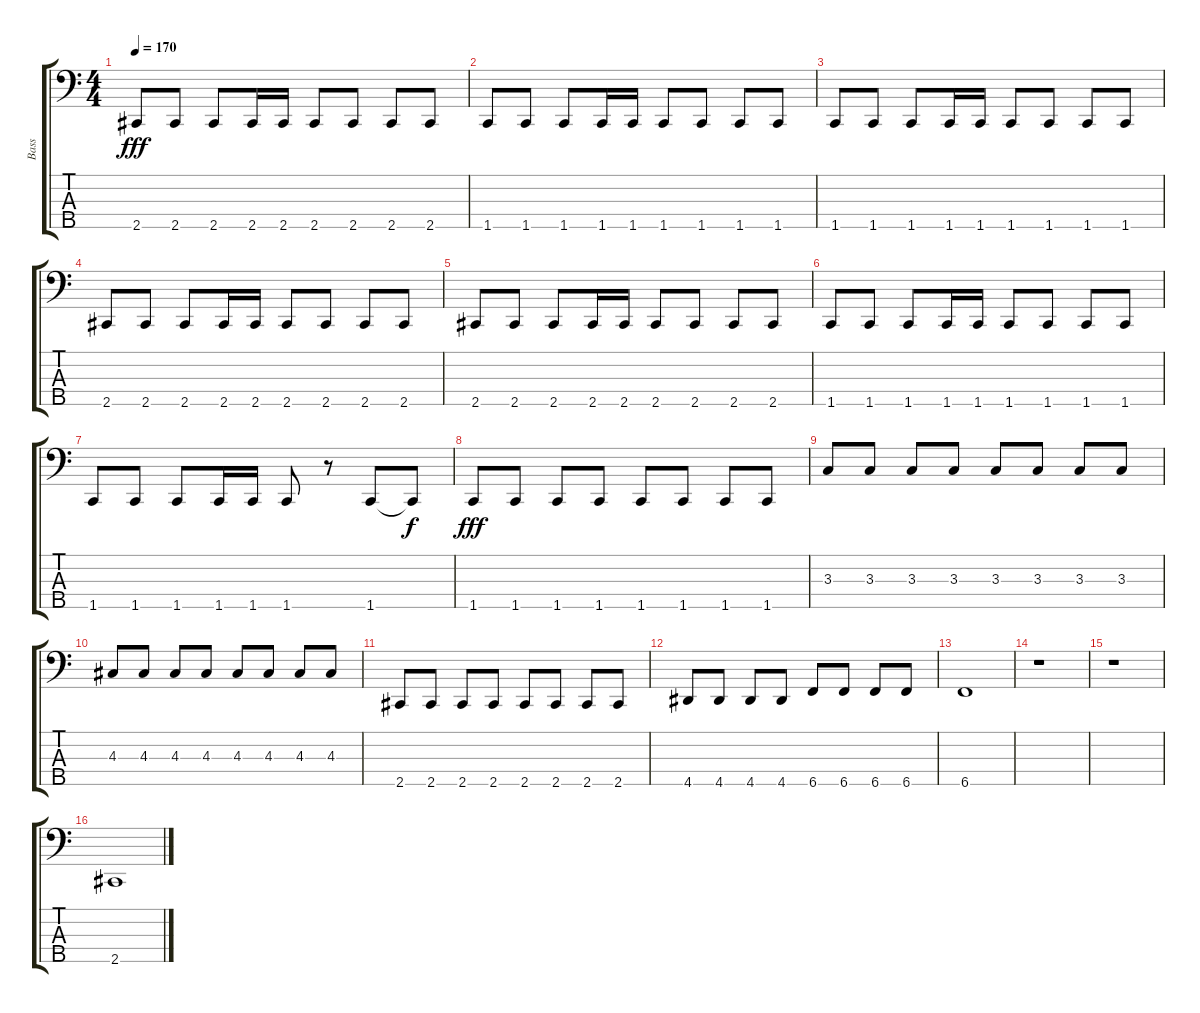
\track ("Bass" "Bass") {instrument electricbassfinger}
\staff {score tabs}
\tuning (G2 D2 A1 E1 B0) {hide}
\ts (4 4)
\tempo 170
\clef f4
\ks c
2.5.8{dy fff} 2.5.8 2.5.8 2.5.16 2.5.16 2.5.8 2.5.8 2.5.8 2.5.8 |
1.5.8 1.5.8 1.5.8 1.5.16 1.5.16 1.5.8 1.5.8 1.5.8 1.5.8 |
1.5.8 1.5.8 1.5.8 1.5.16 1.5.16 1.5.8 1.5.8 1.5.8 1.5.8 |
2.5.8 2.5.8 2.5.8 2.5.16 2.5.16 2.5.8 2.5.8 2.5.8 2.5.8 |
2.5.8 2.5.8 2.5.8 2.5.16 2.5.16 2.5.8 2.5.8 2.5.8 2.5.8 |
1.5.8 1.5.8 1.5.8 1.5.16 1.5.16 1.5.8 1.5.8 1.5.8 1.5.8 |
1.5.8 1.5.8 1.5.8 1.5.16 1.5.16 1.5.8 r.8 1.5.8 1.5{t}.8{dy f} |
1.5.8{dy fff} 1.5.8 1.5.8 1.5.8 1.5.8 1.5.8 1.5.8 1.5.8 |
3.3.8 3.3.8 3.3.8 3.3.8 3.3.8 3.3.8 3.3.8 3.3.8 |
4.3.8 4.3.8 4.3.8 4.3.8 4.3.8 4.3.8 4.3.8 4.3.8 |
2.5.8 2.5.8 2.5.8 2.5.8 2.5.8 2.5.8 2.5.8 2.5.8 |
4.5.8 4.5.8 4.5.8 4.5.8 6.5.8 6.5.8 6.5.8 6.5.8 |
6.5.1 |
r.1 |
r.1 |
2.5.1
